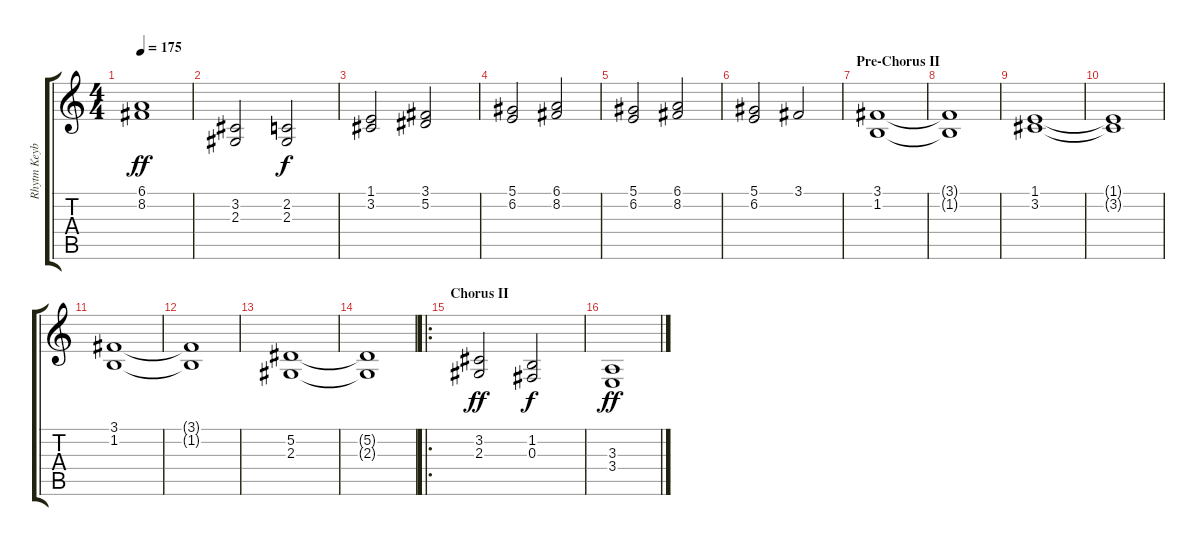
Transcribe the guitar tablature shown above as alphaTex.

\track ("Rhytm Keyboard" "Rhytm Keyb") {instrument choiraahs}
\staff {score tabs}
\tuning (Eb4 Bb3 Gb3 Db3 Ab2 Eb2) {hide}
\ts (4 4)
\tempo 175
\clef g2
\ks c
(6.1 8.2).1{dy ff} |
(3.2 2.3).2 (2.2 2.3).2{dy f} |
(1.1 3.2).2 (3.1 5.2).2 |
(5.1 6.2).2 (6.1 8.2).2 |
(5.1 6.2).2 (6.1 8.2).2 |
(5.1 6.2).2 3.1.2 |
\section ("" "Pre-Chorus II")
(3.1 1.2).1 |
(3.1{t} 1.2{t}).1 |
(1.1 3.2).1 |
(1.1{t} 3.2{t}).1 |
(3.1 1.2).1 |
(3.1{t} 1.2{t}).1 |
(5.2 2.3).1 |
(5.2{t} 2.3{t}).1 |
\ro
\section ("" "Chorus II")
(3.2 2.3).2{dy ff} (1.2 0.3).2{dy f} |
(3.3 3.4).1{dy ff}
